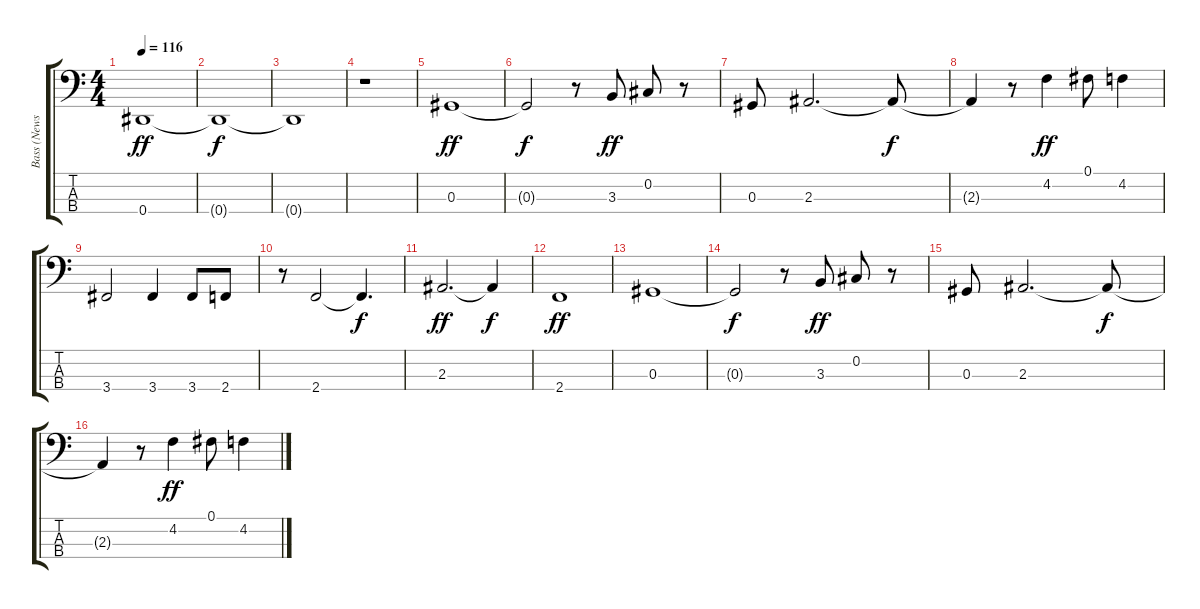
\track ("Bass (Newsted)" "Bass (News") {instrument electricbassfinger}
\staff {score tabs}
\tuning (Gb2 Db2 Ab1 Eb1) {hide}
\ts (4 4)
\tempo 116
\clef f4
\ks c
0.4.1{dy ff volume 16} |
0.4{t}.1{dy f volume 9} |
0.4{t}.1 |
r.1 |
0.3.1{dy ff volume 16} |
0.3{t}.2{dy f} r.8 3.3.8{dy ff} 0.2.8 r.8 |
0.3.8 2.3.2{d} 2.3{t}.8{dy f} |
2.3{t}.4 r.8 4.2.4{dy ff} 0.1.8 4.2.4 |
3.4.2 3.4.4 3.4.8 2.4.8 |
r.8 2.4.2 2.4{t}.4{d dy f} |
2.3.2{d dy ff} 2.3{t}.4{dy f} |
2.4.1{dy ff} |
0.3.1 |
0.3{t}.2{dy f} r.8 3.3.8{dy ff} 0.2.8 r.8 |
0.3.8 2.3.2{d} 2.3{t}.8{dy f} |
2.3{t}.4 r.8 4.2.4{dy ff} 0.1.8 4.2.4
